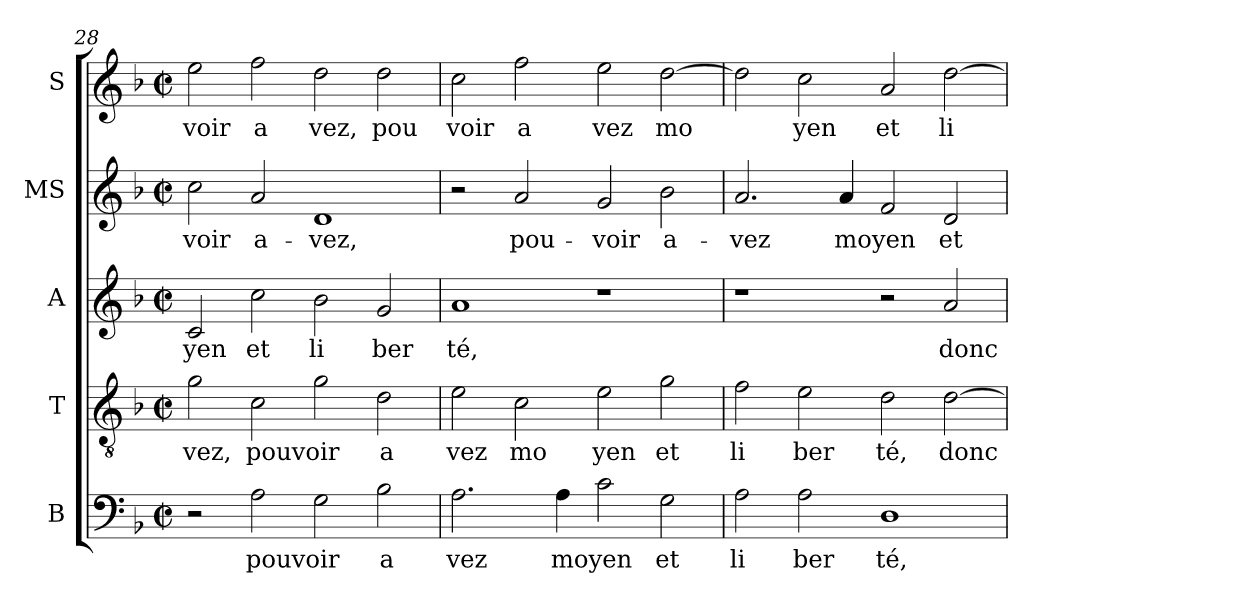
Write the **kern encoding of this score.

**kern	**text	**kern	**text	**kern	**text	**kern	**text	**kern	**text
*part5	*part5	*part4	*part4	*part3	*part3	*part2	*part2	*part1	*part1
*staff5	*staff5	*staff4	*staff4	*staff3	*staff3	*staff2	*staff2	*staff1	*staff1
*I"B	*	*I"T	*	*I"A	*	*I"MS	*	*I"S	*
*clefF4	*	*clefGv2	*	*clefG2	*	*clefG2	*	*clefG2	*
*k[b-]	*	*k[b-]	*	*k[b-]	*	*k[b-]	*	*k[b-]	*
*F:	*	*F:	*	*F:	*	*F:	*	*F:	*
*M2/2	*	*M2/2	*	*M2/2	*	*M2/2	*	*M2/2	*
*met(c|)	*	*met(c|)	*	*met(c|)	*	*met(c|)	*	*met(c|)	*
=28	=28	=28	=28	=28	=28	=28	=28	=28	=28
!	!	!	!LO:LY:b:cj	!	!LO:LY:b:cj	!	!LO:LY:b:cj	!	!LO:LY:b:cj
2r	.	2g\	vez,	2c/	yen	2cc\	-voir	2ee\	voir
!	!LO:LY:b	!	!LO:LY:b	!	!LO:LY:b:cj	!	!LO:LY:b:cj	!	!LO:LY:b:cj
2A\	pouvoir	2c\	pouvoir	2cc\	et	2a/	a-	2ff\	a
!	!	!	!	!	!LO:LY:b:cj	!	!LO:LY:b:cj	!	!LO:LY:b:cj
2G\	.	2g\	.	2b-\	li	1d	-vez,	2dd\	vez,
!	!LO:LY:b:cj	!	!LO:LY:b:cj	!	!LO:LY:b:cj	!	!	!	!LO:LY:b:cj
2B-\	a	2d\	a	2g/	ber	.	.	2dd\	pou
=29	=29	=29	=29	=29	=29	=29	=29	=29	=29
!	!LO:LY:b:cj	!	!LO:LY:b:cj	!	!LO:LY:b:cj	!	!	!	!LO:LY:b:cj
2.A\	vez	2e\	vez	1a	té,	2r	.	2cc\	voir
!	!	!	!LO:LY:b:cj	!	!	!	!LO:LY:b:cj	!	!LO:LY:b:cj
.	.	2c\	mo	.	.	2a/	pou-	2ff\	a
!	!LO:LY:b	!	!	!	!	!	!	!	!
4A\	moyen	.	.	.	.	.	.	.	.
!	!	!	!LO:LY:b:cj	!	!	!	!LO:LY:b:cj	!	!LO:LY:b:cj
2c\	.	2e\	yen	1r	.	2g/	-voir	2ee\	vez
!	!LO:LY:b:cj	!	!LO:LY:b:cj	!	!	!	!LO:LY:b:cj	!	!LO:LY:b
2G\	et	2g\	et	.	.	2b-\	a-	[>2dd\	mo
=30	=30	=30	=30	=30	=30	=30	=30	=30	=30
!	!LO:LY:b:cj	!	!LO:LY:b:cj	!	!	!	!LO:LY:b:cj	!	!
2A\	li	2f\	li	1r	.	2.a/	-vez	2dd\]	.
!	!LO:LY:b:cj	!	!LO:LY:b:cj	!	!	!	!	!	!LO:LY:b:cj
2A\	ber	2e\	ber	.	.	.	.	2cc\	yen
!	!	!	!	!	!	!	!LO:LY:b	!	!
.	.	.	.	.	.	4a/	moyen	.	.
!	!LO:LY:b:cj	!	!LO:LY:b:cj	!	!	!	!	!	!LO:LY:b:cj
1D	té,	2d\	té,	2r	.	2f/	.	2a/	et
!	!	!	!LO:LY:b	!	!LO:LY:b:cj	!	!LO:LY:b:cj	!	!LO:LY:b:cj
.	.	[>2d\	donc	2a/	donc	2d/	et	[>2dd\	li
=	=	=	=	=	=	=	=	=	=
*-	*-	*-	*-	*-	*-	*-	*-	*-	*-
